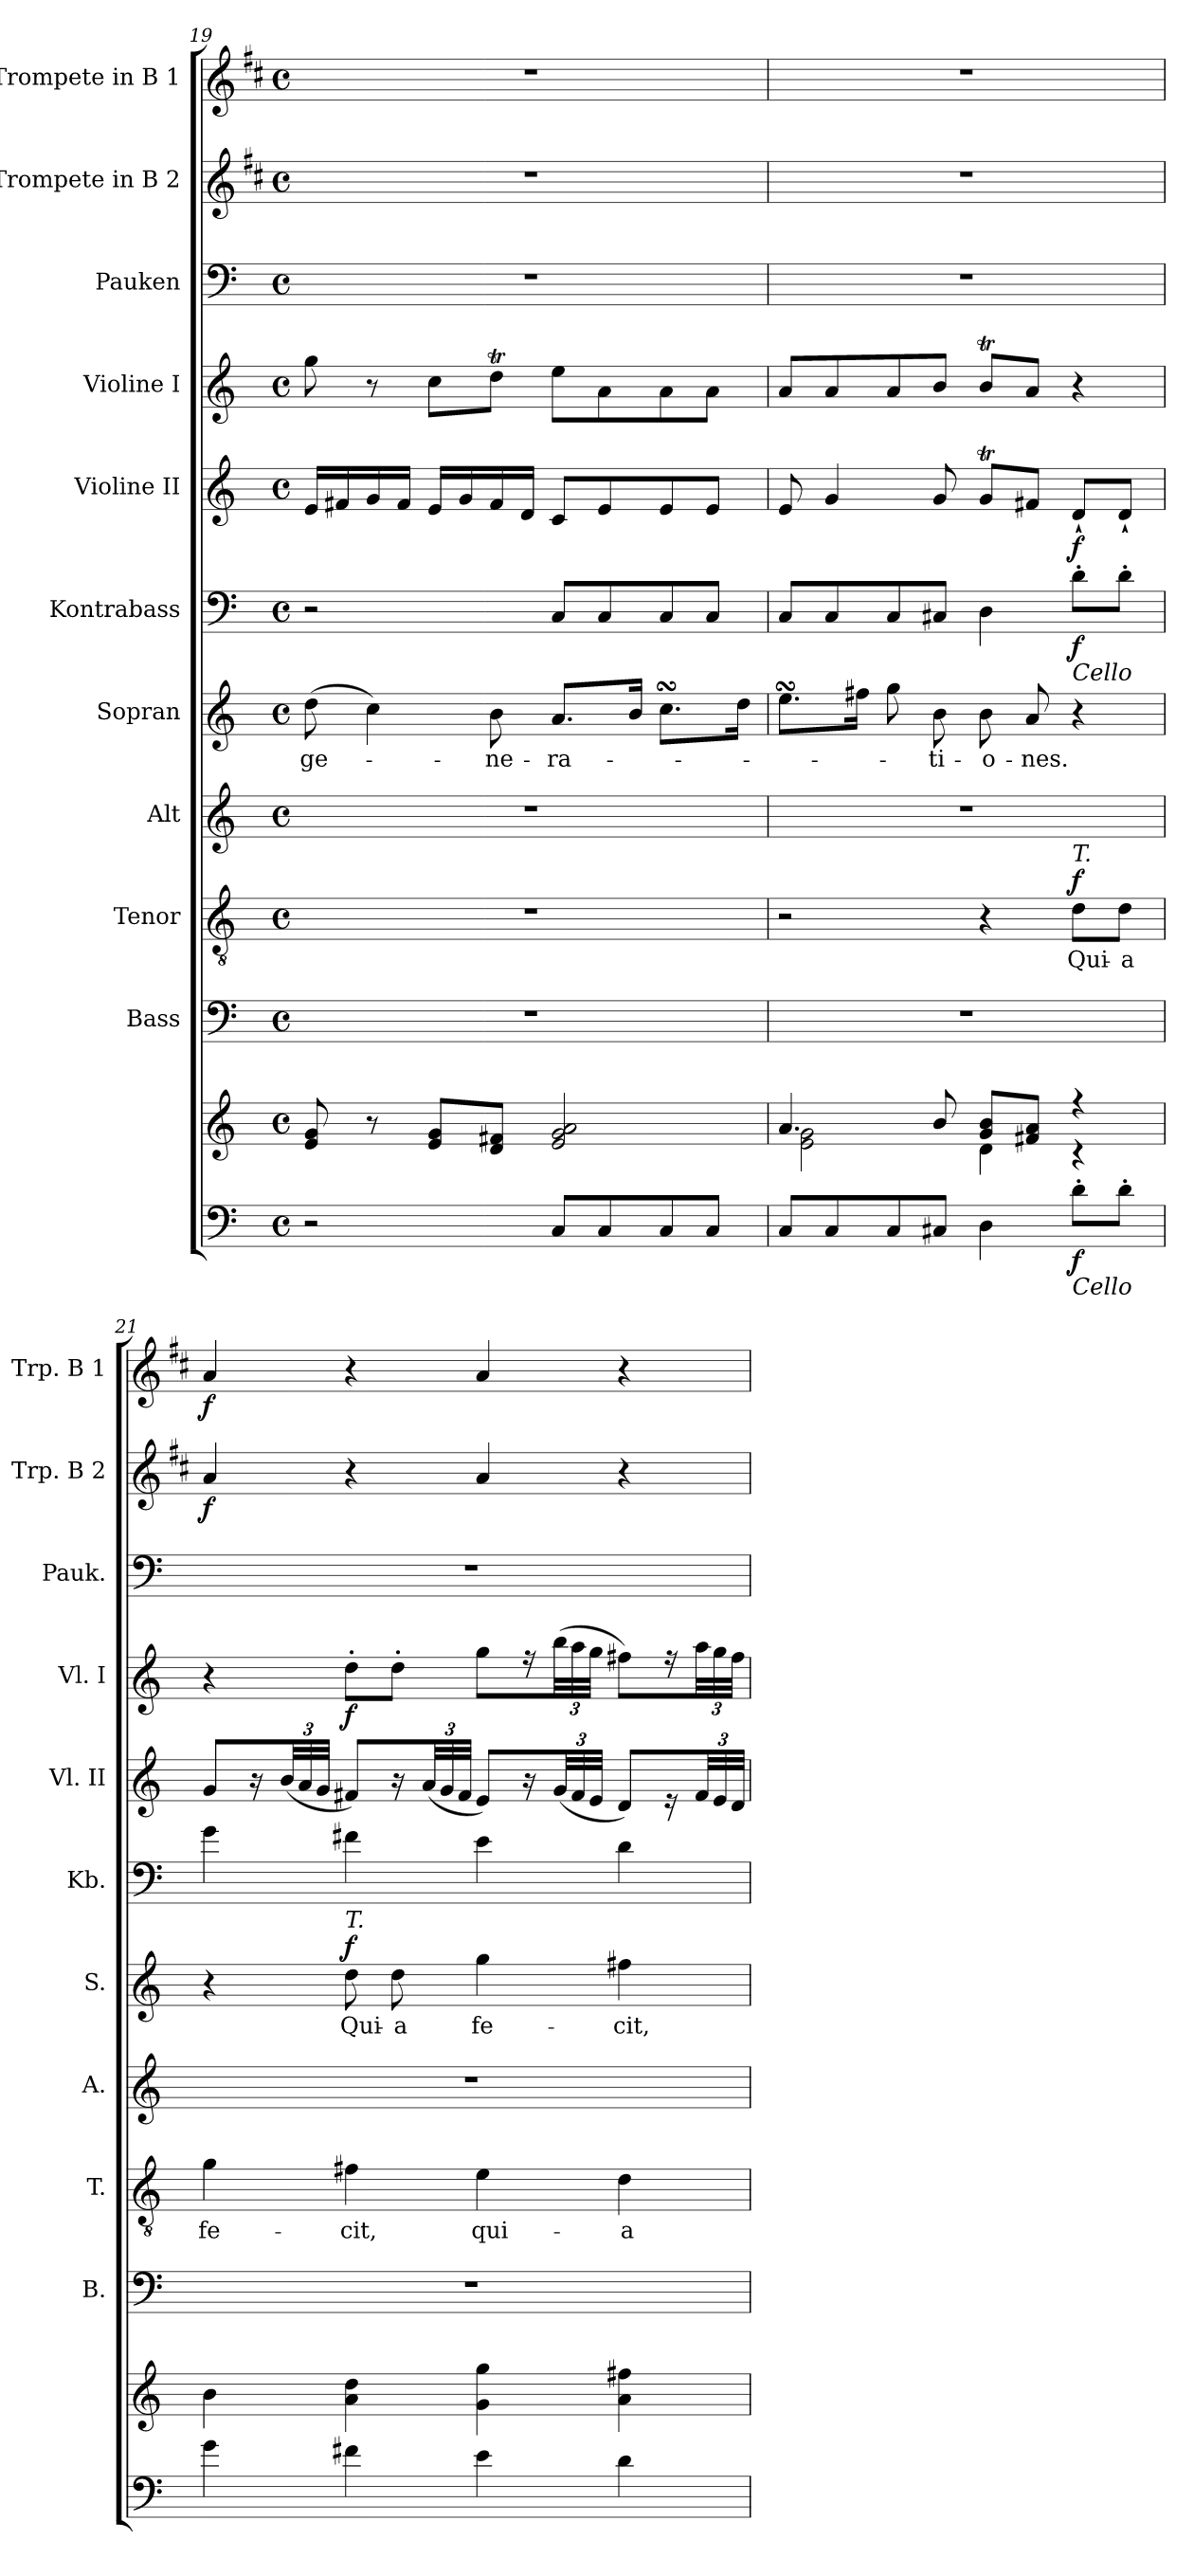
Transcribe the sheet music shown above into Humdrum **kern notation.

**kern	**kern	**dynam	**kern	**kern	**text	**dynam	**kern	**kern	**text	**dynam	**kern	**dynam	**kern	**dynam	**kern	**dynam	**kern	**kern	**dynam	**kern	**dynam
*part11	*part11	*part11	*part10	*part9	*part9	*part9	*part8	*part7	*part7	*part7	*part6	*part6	*part5	*part5	*part4	*part4	*part3	*part2	*part2	*part1	*part1
*staff12	*staff11	*staff11/12	*staff10	*staff9	*staff9	*staff9	*staff8	*staff7	*staff7	*staff7	*staff6	*staff6	*staff5	*staff5	*staff4	*staff4	*staff3	*staff2	*staff2	*staff1	*staff1
*	*	*	*I"Bass	*I"Tenor	*	*	*I"Alt	*I"Sopran	*	*	*I"Kontrabass	*	*I"Violine II	*	*I"Violine I	*	*I"Pauken	*I"Trompete in B 2	*	*I"Trompete in B 1	*
*	*	*	*I'B.	*I'T.	*	*	*I'A.	*I'S.	*	*	*I'Kb.	*	*I'Vl. II	*	*I'Vl. I	*	*I'Pauk.	*I'Trp. B 2	*	*I'Trp. B 1	*
!!LO:PB:g=z
*clefF4	*clefG2	*	*clefF4	*clefGv2	*	*	*clefG2	*clefG2	*	*	*clefF4	*	*clefG2	*	*clefG2	*	*clefF4	*clefG2	*	*clefG2	*
*	*	*	*	*	*	*	*	*	*	*	*ITrd7c12	*	*	*	*	*	*	*ITrd1c2	*	*ITrd1c2	*
*k[]	*k[]	*	*k[]	*k[]	*	*	*k[]	*k[]	*	*	*k[]	*	*k[]	*	*k[]	*	*k[]	*k[]	*	*k[]	*
*C:	*C:	*	*C:	*C:	*	*	*C:	*C:	*	*	*C:	*	*C:	*	*C:	*	*C:	*C:	*	*C:	*
*M4/4	*M4/4	*	*M4/4	*M4/4	*	*	*M4/4	*M4/4	*	*	*M4/4	*	*M4/4	*	*M4/4	*	*M4/4	*M4/4	*	*M4/4	*
*met(c)	*met(c)	*	*met(c)	*met(c)	*	*	*met(c)	*met(c)	*	*	*met(c)	*	*met(c)	*	*met(c)	*	*met(c)	*met(c)	*	*met(c)	*
=19	=19	=19	=19	=19	=19	=19	=19	=19	=19	=19	=19	=19	=19	=19	=19	=19	=19	=19	=19	=19	=19
!	!	!	!	!	!	!	!	!	!LO:LY:b	!	!	!	!	!	!	!	!	!	!	!	!
2r	8e/ 8g/	.	1r	1r	.	.	1r	(>8dd\	ge-	.	2r	.	16e/LL	.	8gg\	.	1r	1r	.	1r	.
.	.	.	.	.	.	.	.	.	.	.	.	.	16f#X/	.	.	.	.	.	.	.	.
.	8r	.	.	.	.	.	.	4cc\)	.	.	.	.	16g/	.	8r	.	.	.	.	.	.
.	.	.	.	.	.	.	.	.	.	.	.	.	16f#/JJ	.	.	.	.	.	.	.	.
.	8e/ 8g/L	.	.	.	.	.	.	.	.	.	.	.	16e/LL	.	8cc\L	.	.	.	.	.	.
.	.	.	.	.	.	.	.	.	.	.	.	.	16g/	.	.	.	.	.	.	.	.
!	!	!	!	!	!	!	!	!	!LO:LY:b	!	!	!	!	!	!	!	!	!	!	!	!
.	8d/ 8f#X/J	.	.	.	.	.	.	8b\	-ne-	.	.	.	16f#/	.	8ddT\J	.	.	.	.	.	.
.	.	.	.	.	.	.	.	.	.	.	.	.	16d/JJ	.	.	.	.	.	.	.	.
!	!	!	!	!	!	!	!	!	!LO:LY:b	!	!	!	!	!	!	!	!	!	!	!	!
8C/L	2e/ 2g/ 2a/	.	.	.	.	.	.	8.a/L	-ra-	.	8CC/L	.	8c/L	.	8ee\L	.	.	.	.	.	.
8C/	.	.	.	.	.	.	.	.	.	.	8CC/	.	8e/	.	8a\	.	.	.	.	.	.
.	.	.	.	.	.	.	.	16b/Jk	.	.	.	.	.	.	.	.	.	.	.	.	.
8C/	.	.	.	.	.	.	.	8.ccsSSs\L	.	.	8CC/	.	8e/	.	8a\	.	.	.	.	.	.
8C/J	.	.	.	.	.	.	.	.	.	.	8CC/J	.	8e/J	.	8a\J	.	.	.	.	.	.
.	.	.	.	.	.	.	.	16dd\Jk	.	.	.	.	.	.	.	.	.	.	.	.	.
=20	=20	=20	=20	=20	=20	=20	=20	=20	=20	=20	=20	=20	=20	=20	=20	=20	=20	=20	=20	=20	=20
*	*^	*	*	*	*	*	*	*	*	*	*	*	*	*	*	*	*	*	*	*	*
8C/L	4.a/	2e\ 2g\	.	1r	2r	.	.	1r	8.eesSsS\L	.	.	8CC/L	.	8e/	.	8a/L	.	1r	1r	.	1r	.
8C/	.	.	.	.	.	.	.	.	.	.	.	8CC/	.	4g/	.	8a/	.	.	.	.	.	.
.	.	.	.	.	.	.	.	.	16ff#X\Jk	.	.	.	.	.	.	.	.	.	.	.	.	.
8C/	.	.	.	.	.	.	.	.	8gg\	.	.	8CC/	.	.	.	8a/	.	.	.	.	.	.
!	!	!	!	!	!	!	!	!	!	!LO:LY:b	!	!	!	!	!	!	!	!	!	!	!	!
8C#X/J	8b/	.	.	.	.	.	.	.	8b\	-ti-	.	8CC#X/J	.	8g/	.	8b/J	.	.	.	.	.	.
!	!	!	!	!	!	!	!	!	!	!LO:LY:b	!	!	!	!	!	!	!	!	!	!	!	!
4D\	8g/ 8b/L	4d\	.	.	4r	.	.	.	8b\	-o-	.	4DD\	.	8gT/L	.	8bt/L	.	.	.	.	.	.
!	!	!	!	!	!	!	!	!	!	!LO:LY:b	!	!	!	!	!	!	!	!	!	!	!	!
.	8f#X/ 8a/J	.	.	.	.	.	.	.	8a/	-nes.	.	.	.	8f#X/J	.	8a/J	.	.	.	.	.	.
!	!	!	!	!	!	!	!	!	!	!	!	!LO:TX:b:i:t=Cello	!	!	!	!	!	!	!	!	!	!
!	!	!	!	!	!LO:TX:a:i:t=T.	!	!	!	!	!	!	!	!	!	!	!	!	!	!	!	!	!
!LO:TX:b:i:t=Cello	!	!	!	!	!	!	!	!	!	!	!	!	!	!	!	!	!	!	!	!	!	!
!	!	!	!LO:DY:b=2	!	!	!LO:LY:b	!LO:DY:a	!	!	!	!	!	!LO:DY:b	!	!LO:DY:b	!	!	!	!	!	!	!
8d'>\L	4r	4r	f	.	8d\L	Qui-	f	.	4r	.	.	8D'>\L	f	8d`</L	f	4r	.	.	.	.	.	.
!	!	!	!	!	!	!LO:LY:b	!	!	!	!	!	!	!	!	!	!	!	!	!	!	!	!
8d'>\J	.	.	.	.	8d\J	-a	.	.	.	.	.	8D'>\J	.	8d`</J	.	.	.	.	.	.	.	.
*	*v	*v	*	*	*	*	*	*	*	*	*	*	*	*	*	*	*	*	*	*	*	*
=21	=21	=21	=21	=21	=21	=21	=21	=21	=21	=21	=21	=21	=21	=21	=21	=21	=21	=21	=21	=21	=21
!	!	!	!	!	!LO:LY:b	!	!	!	!	!	!	!	!	!	!	!	!	!	!LO:DY:b	!	!LO:DY:b
4g\	4b\	.	1r	4g\	fe-	.	1r	4r	.	.	4G\	.	8g/L	.	4r	.	1r	4g/	f	4g/	f
.	.	.	.	.	.	.	.	.	.	.	.	.	16r	.	.	.	.	.	.	.	.
.	.	.	.	.	.	.	.	.	.	.	.	.	(<48b/LL	.	.	.	.	.	.	.	.
.	.	.	.	.	.	.	.	.	.	.	.	.	48a/	.	.	.	.	.	.	.	.
.	.	.	.	.	.	.	.	.	.	.	.	.	48g/JJJ	.	.	.	.	.	.	.	.
!	!	!	!	!	!	!	!	!LO:TX:a:i:t=T.	!	!	!	!	!	!	!	!	!	!	!	!	!
!	!	!	!	!	!LO:LY:b	!	!	!	!LO:LY:b	!LO:DY:a	!	!	!	!	!	!LO:DY:b	!	!	!	!	!
4f#X\	4a\ 4dd\	.	.	4f#X\	-cit,	.	.	8dd\	Qui-	f	4F#X\	.	8f#X/L)	.	8dd'>\L	f	.	4r	.	4r	.
!	!	!	!	!	!	!	!	!	!LO:LY:b	!	!	!	!	!	!	!	!	!	!	!	!
.	.	.	.	.	.	.	.	8dd\	-a	.	.	.	16r	.	8dd'>\J	.	.	.	.	.	.
.	.	.	.	.	.	.	.	.	.	.	.	.	(<48a/LL	.	.	.	.	.	.	.	.
.	.	.	.	.	.	.	.	.	.	.	.	.	48g/	.	.	.	.	.	.	.	.
.	.	.	.	.	.	.	.	.	.	.	.	.	48f#/JJJ	.	.	.	.	.	.	.	.
!	!	!	!	!	!LO:LY:b	!	!	!	!LO:LY:b	!	!	!	!	!	!	!	!	!	!	!	!
4e\	4g\ 4gg\	.	.	4e\	qui-	.	.	4gg\	fe-	.	4E\	.	8e/L)	.	8gg\L	.	.	4g/	.	4g/	.
.	.	.	.	.	.	.	.	.	.	.	.	.	16r	.	16r	.	.	.	.	.	.
.	.	.	.	.	.	.	.	.	.	.	.	.	(<48g/LL	.	(>48bb\LL	.	.	.	.	.	.
.	.	.	.	.	.	.	.	.	.	.	.	.	48f#/	.	48aa\	.	.	.	.	.	.
.	.	.	.	.	.	.	.	.	.	.	.	.	48e/JJJ	.	48gg\JJJ	.	.	.	.	.	.
!	!	!	!	!	!LO:LY:b	!	!	!	!LO:LY:b	!	!	!	!	!	!	!	!	!	!	!	!
4d\	4a\ 4ff#X\	.	.	4d\	-a	.	.	4ff#X\	-cit,	.	4D\	.	8d/L)	.	8ff#X\L)	.	.	4r	.	4r	.
.	.	.	.	.	.	.	.	.	.	.	.	.	16r	.	16r	.	.	.	.	.	.
.	.	.	.	.	.	.	.	.	.	.	.	.	48f#/LL	.	48aa\LL	.	.	.	.	.	.
.	.	.	.	.	.	.	.	.	.	.	.	.	48e/	.	48gg\	.	.	.	.	.	.
.	.	.	.	.	.	.	.	.	.	.	.	.	48d/JJJ	.	48ff#\JJJ	.	.	.	.	.	.
=	=	=	=	=	=	=	=	=	=	=	=	=	=	=	=	=	=	=	=	=	=
*-	*-	*-	*-	*-	*-	*-	*-	*-	*-	*-	*-	*-	*-	*-	*-	*-	*-	*-	*-	*-	*-
